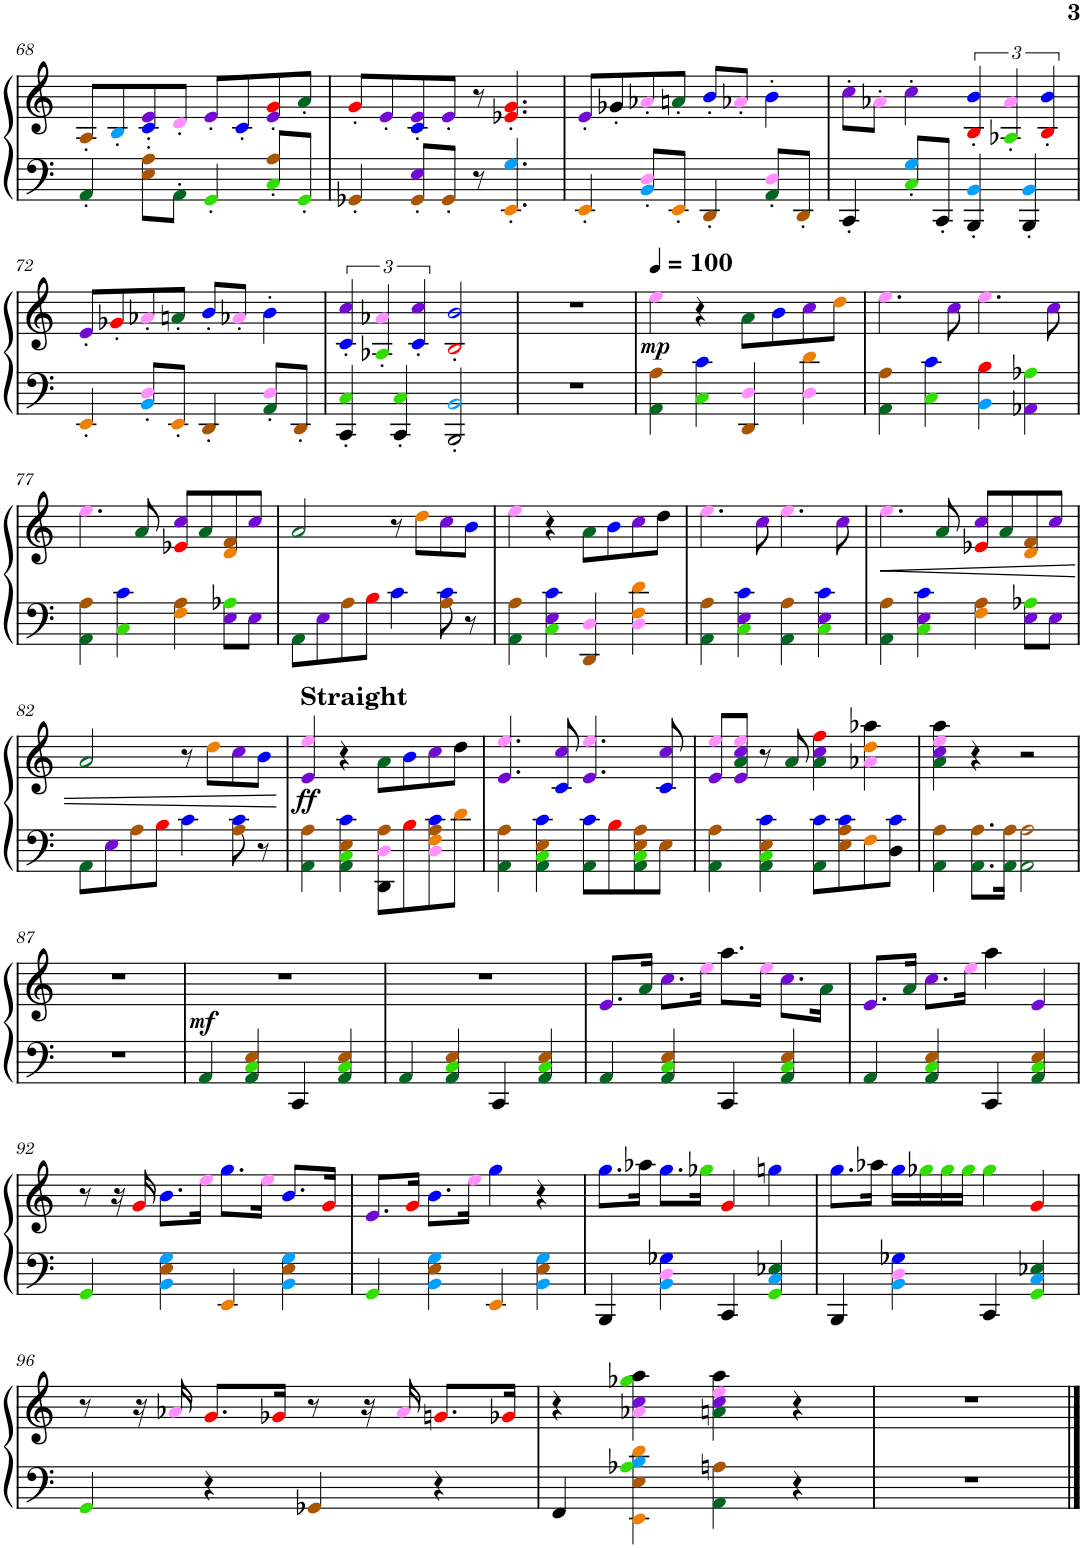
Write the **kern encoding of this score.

**kern	**kern	**dynam
*part1	*part1	*part1
*staff2	*staff1	*staff1/2
*I"Piano	*	*
*I'Pno.	*	*
!!LO:PB:g=z
*clefF4	*clefG2	*
*k[]	*k[]	*
*M4/4	*M4/4	*
=68	=68	=68
4AA'i/	8A'j/L	.
.	8B'Z/	.
8Ej\' 8Aj\'L	8cV/' 8eN/'	.
8AA'i\J	8d'l/J	.
4GG'!/	8e'N/L	.
.	8c'V/	.
8C!/' 8Aj/'L	8eN/' 8g+/'	.
8GG'!/J	8a'i/J	.
=69	=69	=69
4GG-X'j/	8g'+/L	.
.	8e'N/	.
8GG-j/' 8EN/'L	8cV/' 8eN/'	.
8GG-'j/J	8e'N/J	.
8r	8r	.
4.EE|/' 4.GZ/'	4.e-X+/' 4.g+/'	.
=70	=70	=70
4EE'|/	8e'N/L	.
.	8g-X'/	.
8BBZ/' 8Dl/'L	8a-X'l/	.
8EE'|/J	8an'i/J	.
4DD'j/	8b'V/L	.
.	8a-X'l/J	.
8AAi/' 8Dl/'L	4b'V\	.
8DD'j/J	.	.
=71	=71	=71
4CC'/	8cc'N\L	.
.	8a-X'l\J	.
8C!/' 8GZ/'L	4cc'N\	.
8CC'/J	.	.
4BBB/' 4BBZ/'	6B+/' 6bV/'	.
.	6A-X!/' 6a-l/'	.
4BBB/' 4BBZ/'	.	.
.	6B+/' 6bV/'	.
!!LO:LB:g=z
=72	=72	=72
4EE'|/	8e'N/L	.
.	8g-X'+/	.
8BBZ/' 8Dl/'L	8a-X'l/	.
8EE'|/J	8an'i/J	.
4DD'j/	8b'V/L	.
.	8a-X'l/J	.
8AAi/' 8Dl/'L	4b'V\	.
8DD'j/J	.	.
=73	=73	=73
4CC/' 4C!/'	6cV/' 6ccN/'	.
.	6A-X!/' 6a-Xl/'	.
4CC/' 4C!/'	.	.
.	6cV/' 6ccN/'	.
2BBB/' 2BBZ/'	2B+/' 2bV/'	.
=74	=74	=74
1r	1r	.
=75	=75	=75
*	*MM100	*
!	!	!LO:DY:b
4AAi\ 4Aj\	4eel\	mp
4C!\ 4cV\	4r	.
4DDj/ 4Dl/	8ai\L	.
.	8bV\	.
4Dl\ 4d|\	8ccN\	.
.	8dd|\J	.
=76	=76	=76
4AAi\ 4Aj\	4.eel\	.
4C!\ 4cV\	.	.
.	8ccN\	.
4BBZ\ 4B+\	4.eel\	.
4AA-XN\ 4A-X!\	.	.
.	8ccN\	.
!!LO:LB:g=z
=77	=77	=77
4AAi\ 4Aj\	4.eel\	.
4C!\ 4cV\	.	.
.	8ai/	.
4F|\ 4Aj\	8e-X+/ 8ccN/L	.
.	8ai/	.
8EN\ 8A-X!\L	8d|/ 8fj/	.
8EN\J	8ccN/J	.
=78	=78	=78
8AAi\L	2ai/	.
8EN\	.	.
8Aj\	.	.
8B+\J	.	.
4cV\	8r	.
.	8dd|\L	.
8Aj\ 8cV\	8ccN\	.
8r	8bV\J	.
=79	=79	=79
4AAi\ 4Aj\	4eel\	.
4C!\ 4EN\ 4cV\	4r	.
4DDj/ 4Dl/	8ai\L	.
.	8bV\	.
4Dl\ 4F|\ 4d|\	8ccN\	.
.	8dd\J	.
=80	=80	=80
4AAi\ 4Aj\	4.eel\	.
4C!\ 4EN\ 4cV\	.	.
.	8ccN\	.
4AAi\ 4Aj\	4.eel\	.
4C!\ 4EN\ 4cV\	.	.
.	8ccN\	.
=81	=81	=81
!	!	!LO:HP:b
4AAi\ 4Aj\	4.eel\	<
4C!\ 4EN\ 4cV\	.	.
.	8ai/	.
4F|\ 4Aj\	8e-X+/ 8ccN/L	.
.	8ai/	.
8EN\ 8A-X!\L	8d|/ 8fj/	.
8EN\J	8ccN/J	.
!!LO:LB:g=z
=82	=82	=82
8AAi\L	2ai/	.
8EN\	.	.
8Aj\	.	.
8B+\J	.	.
4cV\	8r	.
.	8dd|\L	.
8Aj\ 8cV\	8ccN\	.
8r	8bV\J	.
.	.	[
=83	=83	=83
!	!LO:TX:a:B:t=Straight	!
!	!	!LO:DY:b
4AAi\ 4Aj\	4eN/ 4eel/	ff
4AAi\ 4C!\ 4Ej\ 4cV\	4r	.
8DD\ 8Dl\ 8Aj\L	8ai\L	.
8B+\	8bV\	.
8Dl\ 8F|\ 8Aj\ 8cV\	8ccN\	.
8d|\J	8dd\J	.
=84	=84	=84
4AAi\ 4Aj\	4.eN/ 4.eel/	.
4AAi\ 4C!\ 4Ej\ 4cV\	.	.
.	8cV/ 8ccN/	.
8AAi\ 8cV\L	4.eN/ 4.eel/	.
8B+\	.	.
8AAi\ 8C!\ 8Ej\ 8Aj\	.	.
8Ej\J	8cV/ 8ccN/	.
=85	=85	=85
4AAi\ 4Aj\	8eN/ 8eel/L	.
.	8eN/ 8ai/ 8ccN/ 8eel/J	.
4AAi\ 4C!\ 4Ej\ 4cV\	8r	.
.	8ai/	.
8AAi\ 8cV\L	4ai\ 4ccN\ 4ff+\	.
8Ej\ 8Aj\ 8cV\	.	.
8F|\	4a-Xl\ 4dd|\ 4aa-X\	.
8D\ 8cV\J	.	.
=86	=86	=86
4AAi\ 4Aj\	4ai\ 4ccN\ 4eel\ 4aa\	.
8.AAi\ 8.Aj\L	4r	.
16AAi\ 16Aj\Jk	.	.
2AAi\ 2Aj\	2r	.
!!LO:LB:g=z
=87	=87	=87
1r	1r	.
=88	=88	=88
!	!	!LO:DY:b
4AAi/	1r	mf
4AAi/ 4C!/ 4Ej/	.	.
4CC/	.	.
4AAi/ 4C!/ 4Ej/	.	.
=89	=89	=89
4AAi/	1r	.
4AAi/ 4C!/ 4Ej/	.	.
4CC/	.	.
4AAi/ 4C!/ 4Ej/	.	.
=90	=90	=90
4AAi/	8.eN/L	.
.	16ai/Jk	.
4AAi/ 4C!/ 4Ej/	8.ccN\L	.
.	16eel\Jk	.
4CC/	8.aa\L	.
.	16eel\Jk	.
4AAi/ 4C!/ 4Ej/	8.ccN\L	.
.	16ai\Jk	.
=91	=91	=91
4AAi/	8.eN/L	.
.	16ai/Jk	.
4AAi/ 4C!/ 4Ej/	8.ccN\L	.
.	16eel\Jk	.
4CC/	4aa\	.
4AAi/ 4C!/ 4Ej/	4eN/	.
!!LO:LB:g=z
=92	=92	=92
4GG!/	8r	.
.	16r	.
.	16g+/	.
4BBZ\ 4Ej\ 4GZ\	8.bV\L	.
.	16eel\Jk	.
4EE|/	8.ggV\L	.
.	16eel\Jk	.
4BBZ\ 4Ej\ 4GZ\	8.bV/L	.
.	16g+/Jk	.
=93	=93	=93
4GG!/	8.eN/L	.
.	16g+/Jk	.
4BBZ\ 4Ej\ 4GZ\	8.bV\L	.
.	16eel\Jk	.
4EE|/	4ggV\	.
4BBZ\ 4Ej\ 4GZ\	4r	.
=94	=94	=94
4BBB/	8.ggV\L	.
.	16aa-X\Jk	.
4BBZ\ 4Dl\ 4G-XV\	8.ggV\L	.
.	16gg-X!\Jk	.
4CC/	4g+/	.
4GG!/ 4CZ/ 4E-Xi/	4ggnV\	.
=95	=95	=95
4BBB/	8.ggV\L	.
.	16aa-X\Jk	.
4BBZ\ 4Dl\ 4G-XV\	16ggV\LL	.
.	16gg-X!\	.
.	16gg-!\	.
.	16gg-!\JJ	.
4CC/	4gg-!\	.
4GG!/ 4CZ/ 4E-Xi/	4g+/	.
!!LO:LB:g=z
=96	=96	=96
4GG!/	8r	.
.	16r	.
.	16a-Xl/	.
4r	8.g+/L	.
.	16g-X+/Jk	.
4GG-Xj/	8r	.
.	16r	.
.	16a-l/	.
4r	8.gn+/L	.
.	16g-X+/Jk	.
=97	=97	=97
4FF/	4r	.
4EE|\ 4Ej\ 4A-X!\ 4BZ\ 4d|\	4a-Xl\ 4ccN\ 4gg-X!\ 4aa\	.
4AAi\ 4Anj\	4ani\ 4ccN\ 4eel\ 4aa\	.
4r	4r	.
=98	=98	=98
1r	1r	.
==	==	==
*-	*-	*-
